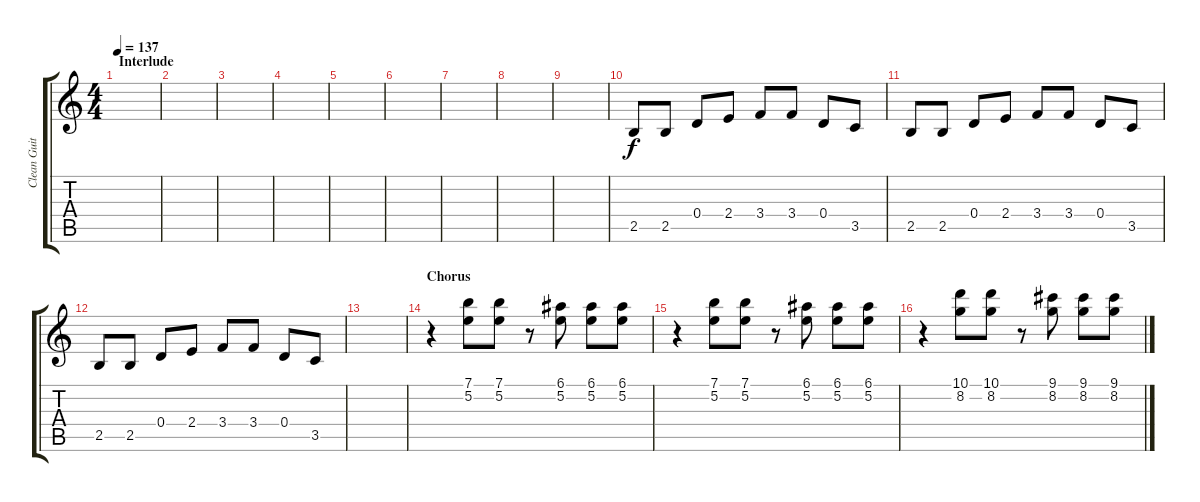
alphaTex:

\track ("Clean Guitar" "Clean Guit") {instrument electricguitarclean}
\staff {score tabs}
\tuning (E4 B3 G3 D3 A2 E2) {hide}
\ts (4 4)
\section ("" "Interlude")
\tempo 137
\clef g2
\ks c
|
|
|
|
|
|
|
|
|
2.5.8{instrument electricguitarjazz} 2.5.8 0.4.8 2.4.8 3.4.8 3.4.8 0.4.8 3.5.8 |
2.5.8 2.5.8 0.4.8 2.4.8 3.4.8 3.4.8 0.4.8 3.5.8 |
2.5.8 2.5.8 0.4.8 2.4.8 3.4.8 3.4.8 0.4.8 3.5.8 |
|
\section ("" "Chorus")
r.4{instrument electricguitarclean} (7.1 5.2).8 (7.1 5.2).8 r.8 (6.1 5.2).8 (6.1 5.2).8 (6.1 5.2).8 |
r.4 (7.1 5.2).8 (7.1 5.2).8 r.8 (6.1 5.2).8 (6.1 5.2).8 (6.1 5.2).8 |
r.4 (10.1 8.2).8 (10.1 8.2).8 r.8 (9.1 8.2).8 (9.1 8.2).8 (9.1 8.2).8
